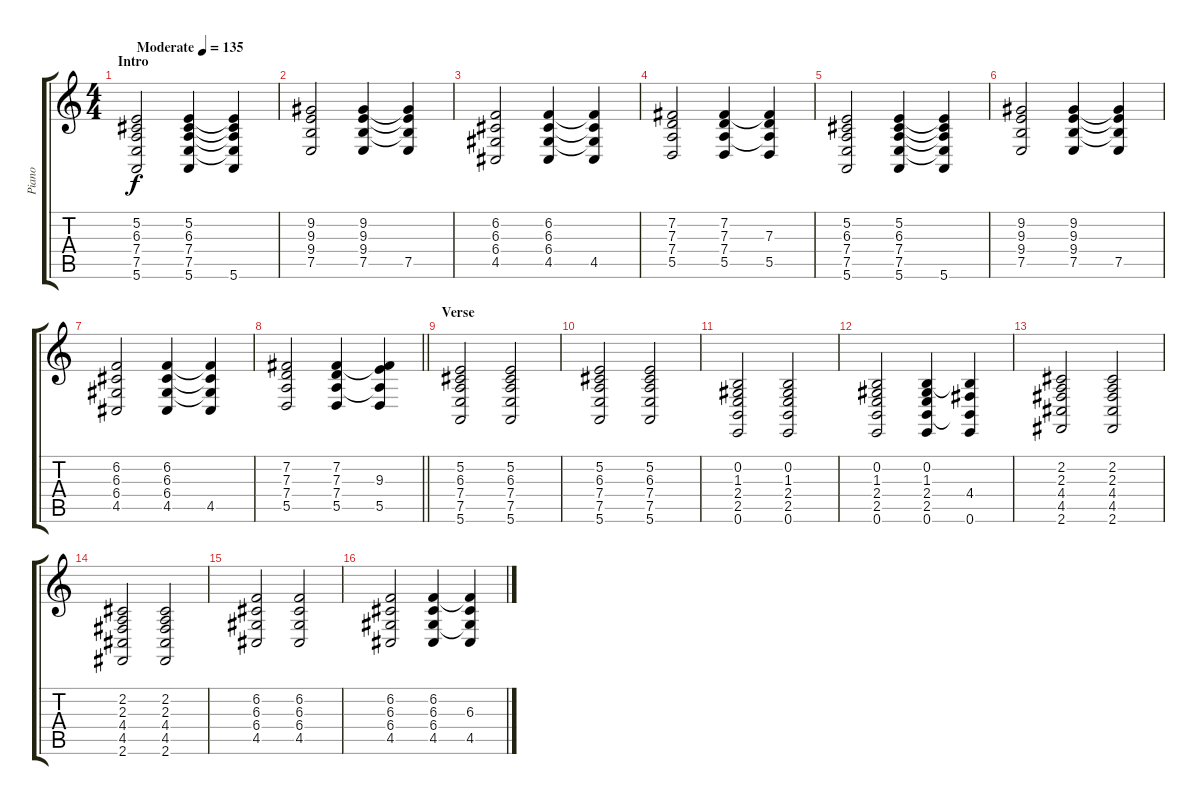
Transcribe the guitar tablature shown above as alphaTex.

\track ("Piano" "Piano") {instrument acousticgrandpiano}
\staff {score tabs}
\tuning (E4 B3 G3 D3 A2 E2) {hide}
\ts (4 4)
\section ("" "Intro")
\tempo (135 "Moderate")
\clef g2
\ks c
(5.2 6.3 7.4 7.5 5.6).2{dy f instrument acousticgrandpiano} (5.2 6.3 7.4 7.5 5.6).4 (5.2{t} 6.3{t} 7.4{t} 7.5{t} 5.6).4 |
(9.2 9.3 9.4 7.5).2 (9.2 9.3 9.4 7.5).4 (9.2{t} 9.3{t} 9.4{t} 7.5).4 |
(6.2 6.3 6.4 4.5).2 (6.2 6.3 6.4 4.5).4 (6.2{t} 6.3{t} 6.4{t} 4.5).4 |
(7.2 7.3 7.4 5.5).2 (7.2 7.3 7.4 5.5).4 (7.2{t} 7.3 7.4{t} 5.5).4 |
(5.2 6.3 7.4 7.5 5.6).2 (5.2 6.3 7.4 7.5 5.6).4 (5.2{t} 6.3{t} 7.4{t} 7.5{t} 5.6).4 |
(9.2 9.3 9.4 7.5).2 (9.2 9.3 9.4 7.5).4 (9.2{t} 9.3{t} 9.4{t} 7.5).4 |
(6.2 6.3 6.4 4.5).2 (6.2 6.3 6.4 4.5).4 (6.2{t} 6.3{t} 6.4{t} 4.5).4 |
\barLineRight lightlight
(7.2 7.3 7.4 5.5).2 (7.2 7.3 7.4 5.5).4 (7.2{t} 9.3 7.4{t} 5.5).4 |
\section ("" "Verse")
(5.2 6.3 7.4 7.5 5.6).2 (5.2 6.3 7.4 7.5 5.6).2 |
(5.2 6.3 7.4 7.5 5.6).2 (5.2 6.3 7.4 7.5 5.6).2 |
(0.2 1.3 2.4 2.5 0.6).2 (0.2 1.3 2.4 2.5 0.6).2 |
(0.2 1.3 2.4 2.5 0.6).2 (0.2 1.3 2.4 2.5 0.6).4 (0.2{t} 4.4 2.5{t} 0.6).4 |
(2.2 2.3 4.4 4.5 2.6).2 (2.2 2.3 4.4 4.5 2.6).2 |
(2.2 2.3 4.4 4.5 2.6).2 (2.2 2.3 4.4 4.5 2.6).2 |
(6.2 6.3 6.4 4.5).2 (6.2 6.3 6.4 4.5).2 |
(6.2 6.3 6.4 4.5).2 (6.2 6.3 6.4 4.5).4 (6.2{t} 6.3 6.4{t} 4.5).4
